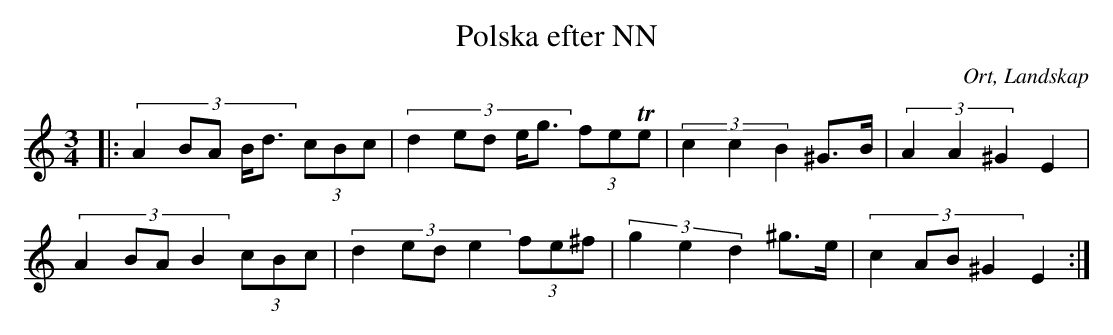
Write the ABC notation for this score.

X:1
T:Polska efter NN
O:Ort, Landskap
M:3/4
L:1/8
K:C
|: (3:2:5 A2 BA B<d (3cBc| (3:2:5 d2 ed e<g (3feTe|(3:2:3 c2 c2 B2 ^G>B|(3:2:3 A2 A2 ^G2 E2|
(3:2:4 A2 BA B2 (3cBc| (3:2:4 d2 ed e2 (3fe^f|(3:2:3 g2 e2 d2 ^g>e|(3:2:4 c2 AB ^G2 E2:|
